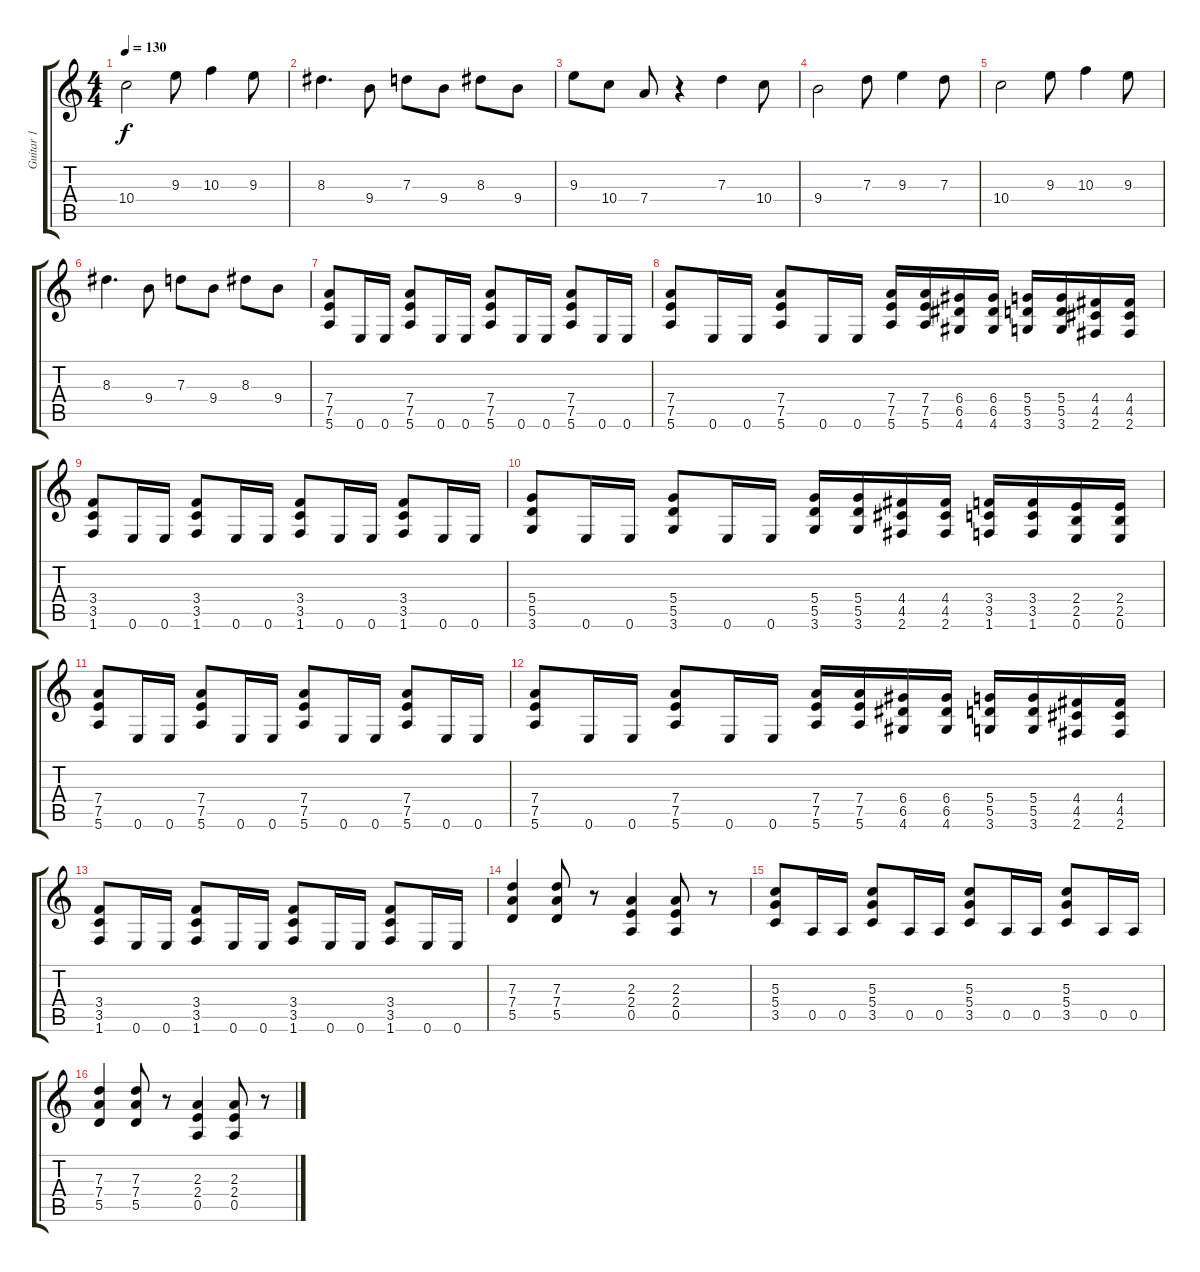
\track ("Guitar 1" "Guitar 1") {instrument overdrivenguitar}
\staff {score tabs}
\tuning (E4 B3 G3 D3 A2 E2) {hide}
\ts (4 4)
\tempo 130
\clef g2
\ks c
10.4.2{dy f} 9.3.8 10.3.4 9.3.8 |
8.3.4{d} 9.4.8 7.3.8 9.4.8 8.3.8 9.4.8 |
9.3.8 10.4.8 7.4.8 r.4 7.3.4 10.4.8 |
9.4.2 7.3.8 9.3.4 7.3.8 |
10.4.2 9.3.8 10.3.4 9.3.8 |
8.3.4{d} 9.4.8 7.3.8 9.4.8 8.3.8 9.4.8 |
(7.4 7.5 5.6).8 0.6.16 0.6.16 (7.4 7.5 5.6).8 0.6.16 0.6.16 (7.4 7.5 5.6).8 0.6.16 0.6.16 (7.4 7.5 5.6).8 0.6.16 0.6.16 |
(7.4 7.5 5.6).8 0.6.16 0.6.16 (7.4 7.5 5.6).8 0.6.16 0.6.16 (7.4 7.5 5.6).16 (7.4 7.5 5.6).16 (6.4 6.5 4.6).16 (6.4 6.5 4.6).16 (5.4 5.5 3.6).16 (5.4 5.5 3.6).16 (4.4 4.5 2.6).16 (4.4 4.5 2.6).16 |
(3.4 3.5 1.6).8 0.6.16 0.6.16 (3.4 3.5 1.6).8 0.6.16 0.6.16 (3.4 3.5 1.6).8 0.6.16 0.6.16 (3.4 3.5 1.6).8 0.6.16 0.6.16 |
(5.4 5.5 3.6).8 0.6.16 0.6.16 (5.4 5.5 3.6).8 0.6.16 0.6.16 (5.4 5.5 3.6).16 (5.4 5.5 3.6).16 (4.4 4.5 2.6).16 (4.4 4.5 2.6).16 (3.4 3.5 1.6).16 (3.4 3.5 1.6).16 (2.4 2.5 0.6).16 (2.4 2.5 0.6).16 |
(7.4 7.5 5.6).8 0.6.16 0.6.16 (7.4 7.5 5.6).8 0.6.16 0.6.16 (7.4 7.5 5.6).8 0.6.16 0.6.16 (7.4 7.5 5.6).8 0.6.16 0.6.16 |
(7.4 7.5 5.6).8 0.6.16 0.6.16 (7.4 7.5 5.6).8 0.6.16 0.6.16 (7.4 7.5 5.6).16 (7.4 7.5 5.6).16 (6.4 6.5 4.6).16 (6.4 6.5 4.6).16 (5.4 5.5 3.6).16 (5.4 5.5 3.6).16 (4.4 4.5 2.6).16 (4.4 4.5 2.6).16 |
(3.4 3.5 1.6).8 0.6.16 0.6.16 (3.4 3.5 1.6).8 0.6.16 0.6.16 (3.4 3.5 1.6).8 0.6.16 0.6.16 (3.4 3.5 1.6).8 0.6.16 0.6.16 |
(7.3 7.4 5.5).4 (7.3 7.4 5.5).8 r.8 (2.3 2.4 0.5).4 (2.3 2.4 0.5).8 r.8 |
(5.3 5.4 3.5).8 0.5.16 0.5.16 (5.3 5.4 3.5).8 0.5.16 0.5.16 (5.3 5.4 3.5).8 0.5.16 0.5.16 (5.3 5.4 3.5).8 0.5.16 0.5.16 |
(7.3 7.4 5.5).4 (7.3 7.4 5.5).8 r.8 (2.3 2.4 0.5).4 (2.3 2.4 0.5).8 r.8
